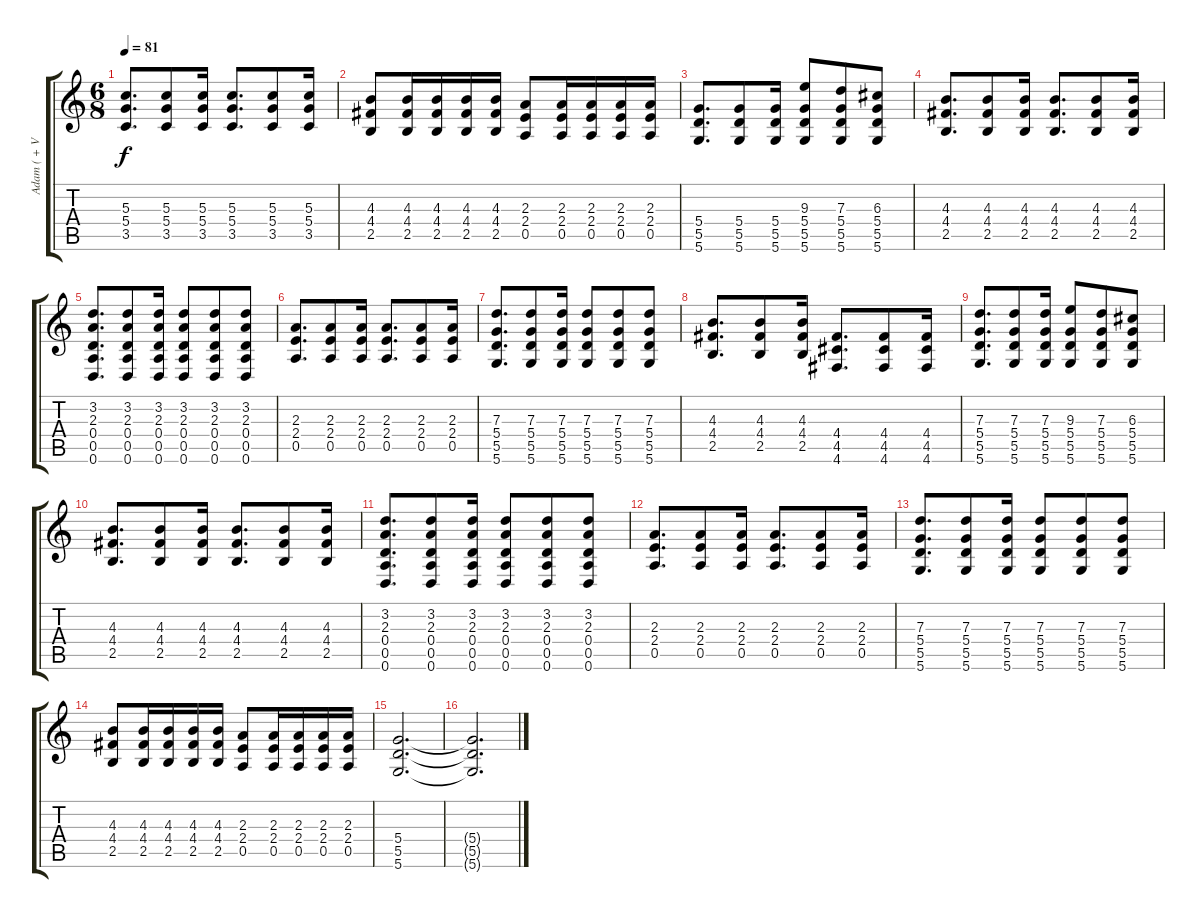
\track ("Adam ( + Vol. Disto )" "Adam ( + V") {instrument distortionguitar}
\staff {score tabs}
\tuning (E4 B3 G3 D3 A2 D2) {hide}
\ts (6 8)
\tempo 81
\clef g2
\ks c
(5.3 5.4 3.5).8{d dy f} (5.3 5.4 3.5).8 (5.3 5.4 3.5).16 (5.3 5.4 3.5).8{d} (5.3 5.4 3.5).8 (5.3 5.4 3.5).16 |
(4.3 4.4 2.5).8 (4.3 4.4 2.5).16 (4.3 4.4 2.5).16 (4.3 4.4 2.5).16 (4.3 4.4 2.5).16 (2.3 2.4 0.5).8 (2.3 2.4 0.5).16 (2.3 2.4 0.5).16 (2.3 2.4 0.5).16 (2.3 2.4 0.5).16 |
(5.4 5.5 5.6).8{d} (5.4 5.5 5.6).8 (5.4 5.5 5.6).16 (9.3 5.4 5.5 5.6).8 (7.3 5.4 5.5 5.6).8 (6.3 5.4 5.5 5.6).8 |
(4.3 4.4 2.5).8{d} (4.3 4.4 2.5).8 (4.3 4.4 2.5).16 (4.3 4.4 2.5).8{d} (4.3 4.4 2.5).8 (4.3 4.4 2.5).16 |
(3.2 2.3 0.4 0.5 0.6).8{d} (3.2 2.3 0.4 0.5 0.6).8 (3.2 2.3 0.4 0.5 0.6).16 (3.2 2.3 0.4 0.5 0.6).8 (3.2 2.3 0.4 0.5 0.6).8 (3.2 2.3 0.4 0.5 0.6).8 |
(2.3 2.4 0.5).8{d} (2.3 2.4 0.5).8 (2.3 2.4 0.5).16 (2.3 2.4 0.5).8{d} (2.3 2.4 0.5).8 (2.3 2.4 0.5).16 |
(7.3 5.4 5.5 5.6).8{d} (7.3 5.4 5.5 5.6).8 (7.3 5.4 5.5 5.6).16 (7.3 5.4 5.5 5.6).8 (7.3 5.4 5.5 5.6).8 (7.3 5.4 5.5 5.6).8 |
(4.3 4.4 2.5).8{d} (4.3 4.4 2.5).8 (4.3 4.4 2.5).16 (4.4 4.5 4.6).8{d} (4.4 4.5 4.6).8 (4.4 4.5 4.6).16 |
(7.3 5.4 5.5 5.6).8{d} (7.3 5.4 5.5 5.6).8 (7.3 5.4 5.5 5.6).16 (9.3 5.4 5.5 5.6).8 (7.3 5.4 5.5 5.6).8 (6.3 5.4 5.5 5.6).8 |
(4.3 4.4 2.5).8{d} (4.3 4.4 2.5).8 (4.3 4.4 2.5).16 (4.3 4.4 2.5).8{d} (4.3 4.4 2.5).8 (4.3 4.4 2.5).16 |
(3.2 2.3 0.4 0.5 0.6).8{d} (3.2 2.3 0.4 0.5 0.6).8 (3.2 2.3 0.4 0.5 0.6).16 (3.2 2.3 0.4 0.5 0.6).8 (3.2 2.3 0.4 0.5 0.6).8 (3.2 2.3 0.4 0.5 0.6).8 |
(2.3 2.4 0.5).8{d} (2.3 2.4 0.5).8 (2.3 2.4 0.5).16 (2.3 2.4 0.5).8{d} (2.3 2.4 0.5).8 (2.3 2.4 0.5).16 |
(7.3 5.4 5.5 5.6).8{d} (7.3 5.4 5.5 5.6).8 (7.3 5.4 5.5 5.6).16 (7.3 5.4 5.5 5.6).8 (7.3 5.4 5.5 5.6).8 (7.3 5.4 5.5 5.6).8 |
(4.3 4.4 2.5).8 (4.3 4.4 2.5).16 (4.3 4.4 2.5).16 (4.3 4.4 2.5).16 (4.3 4.4 2.5).16 (2.3 2.4 0.5).8 (2.3 2.4 0.5).16 (2.3 2.4 0.5).16 (2.3 2.4 0.5).16 (2.3 2.4 0.5).16 |
(5.4 5.5 5.6).2{d} |
(5.4{t} 5.5{t} 5.6{t}).2{d}
